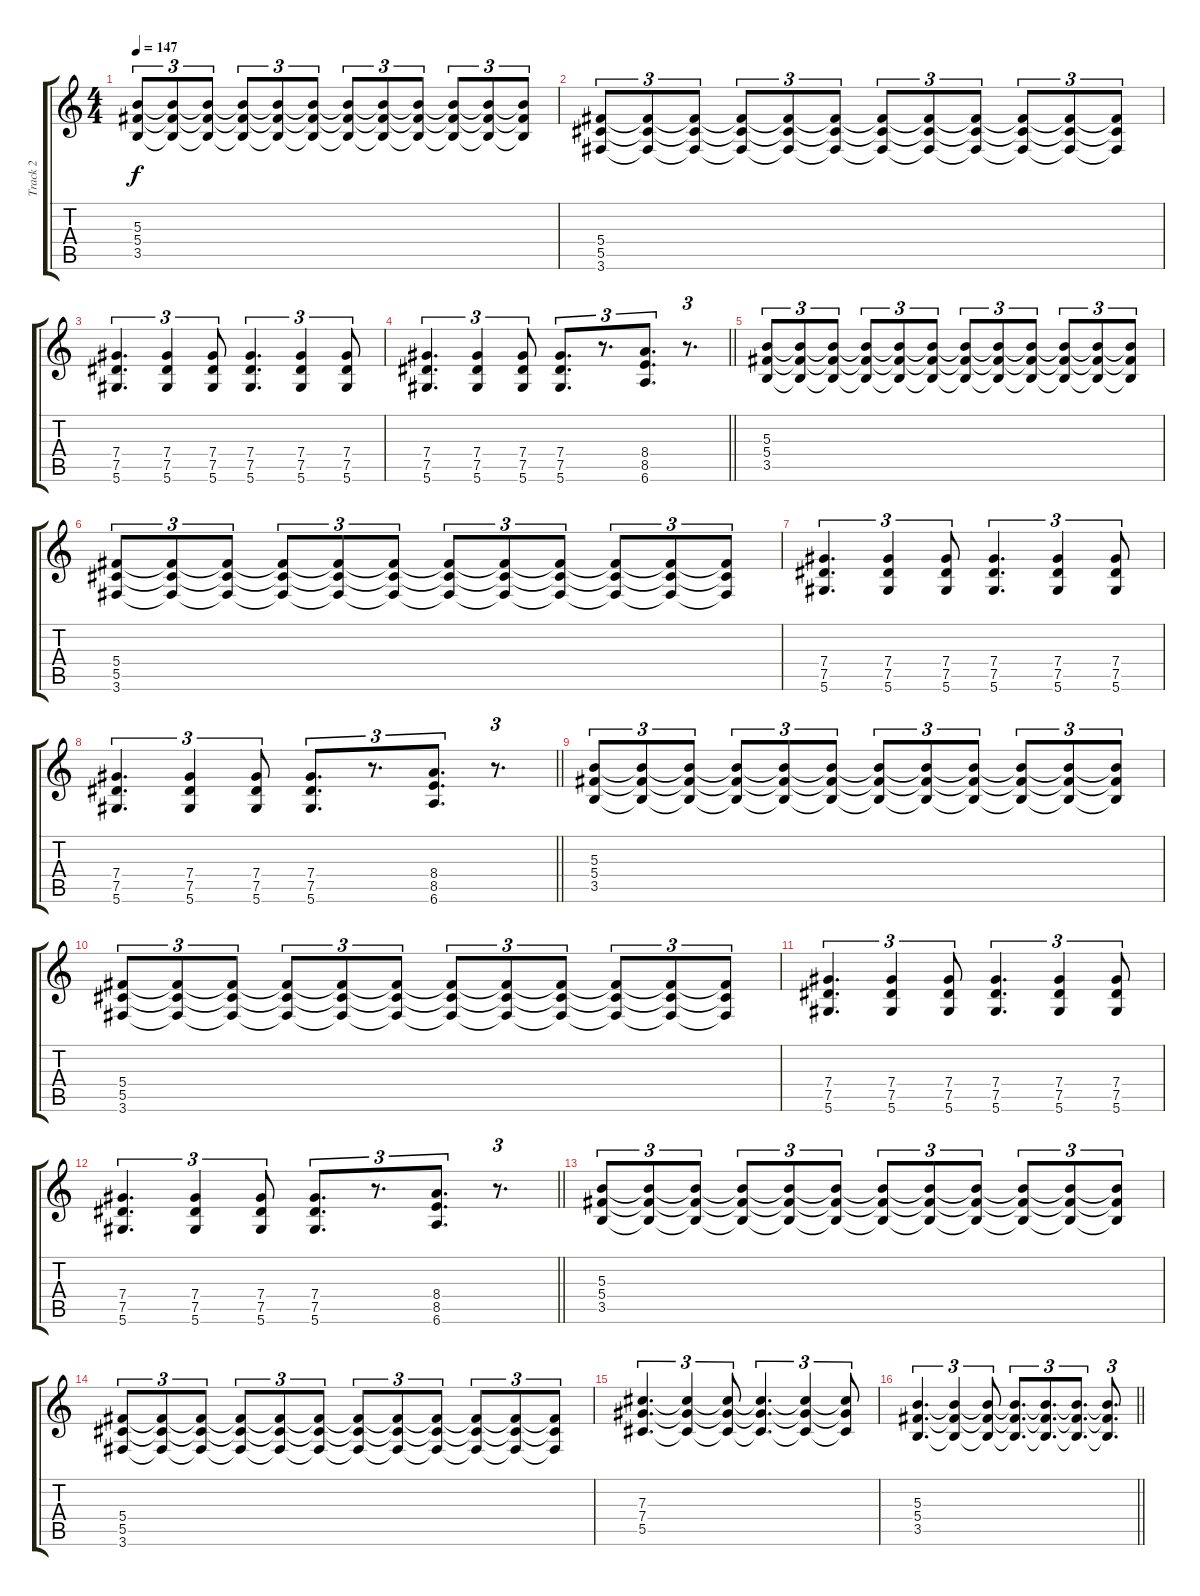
\track ("Track 2" "Track 2") {instrument distortionguitar}
\staff {score tabs}
\tuning (Eb4 Bb3 Gb3 Db3 Ab2 Eb2) {hide}
\ts (4 4)
\tempo 147
\clef g2
\ks c
(5.3 5.4 3.5).8{tu (3 2) dy f} (5.3{t} 5.4{t} 3.5{t}).8{tu (3 2)} (5.3{t} 5.4{t} 3.5{t}).8{tu (3 2)} (5.3{t} 5.4{t} 3.5{t}).8{tu (3 2)} (5.3{t} 5.4{t} 3.5{t}).8{tu (3 2)} (5.3{t} 5.4{t} 3.5{t}).8{tu (3 2)} (5.3{t} 5.4{t} 3.5{t}).8{tu (3 2)} (5.3{t} 5.4{t} 3.5{t}).8{tu (3 2)} (5.3{t} 5.4{t} 3.5{t}).8{tu (3 2)} (5.3{t} 5.4{t} 3.5{t}).8{tu (3 2)} (5.3{t} 5.4{t} 3.5{t}).8{tu (3 2)} (5.3{t} 5.4{t} 3.5{t}).8{tu (3 2)} |
(5.4 5.5 3.6).8{tu (3 2)} (5.4{t} 5.5{t} 3.6{t}).8{tu (3 2)} (5.4{t} 5.5{t} 3.6{t}).8{tu (3 2)} (5.4{t} 5.5{t} 3.6{t}).8{tu (3 2)} (5.4{t} 5.5{t} 3.6{t}).8{tu (3 2)} (5.4{t} 5.5{t} 3.6{t}).8{tu (3 2)} (5.4{t} 5.5{t} 3.6{t}).8{tu (3 2)} (5.4{t} 5.5{t} 3.6{t}).8{tu (3 2)} (5.4{t} 5.5{t} 3.6{t}).8{tu (3 2)} (5.4{t} 5.5{t} 3.6{t}).8{tu (3 2)} (5.4{t} 5.5{t} 3.6{t}).8{tu (3 2)} (5.4{t} 5.5{t} 3.6{t}).8{tu (3 2)} |
(7.4 7.5 5.6).4{d tu (3 2)} (7.4 7.5 5.6).4{tu (3 2)} (7.4 7.5 5.6).8{tu (3 2)} (7.4 7.5 5.6).4{d tu (3 2)} (7.4 7.5 5.6).4{tu (3 2)} (7.4 7.5 5.6).8{tu (3 2)} |
\barLineRight lightlight
(7.4 7.5 5.6).4{d tu (3 2)} (7.4 7.5 5.6).4{tu (3 2)} (7.4 7.5 5.6).8{tu (3 2)} (7.4 7.5 5.6).8{d tu (3 2)} r.8{d tu (3 2)} (8.4 8.5 6.6).8{d tu (3 2)} r.8{d tu (3 2)} |
(5.3 5.4 3.5).8{tu (3 2)} (5.3{t} 5.4{t} 3.5{t}).8{tu (3 2)} (5.3{t} 5.4{t} 3.5{t}).8{tu (3 2)} (5.3{t} 5.4{t} 3.5{t}).8{tu (3 2)} (5.3{t} 5.4{t} 3.5{t}).8{tu (3 2)} (5.3{t} 5.4{t} 3.5{t}).8{tu (3 2)} (5.3{t} 5.4{t} 3.5{t}).8{tu (3 2)} (5.3{t} 5.4{t} 3.5{t}).8{tu (3 2)} (5.3{t} 5.4{t} 3.5{t}).8{tu (3 2)} (5.3{t} 5.4{t} 3.5{t}).8{tu (3 2)} (5.3{t} 5.4{t} 3.5{t}).8{tu (3 2)} (5.3{t} 5.4{t} 3.5{t}).8{tu (3 2)} |
(5.4 5.5 3.6).8{tu (3 2)} (5.4{t} 5.5{t} 3.6{t}).8{tu (3 2)} (5.4{t} 5.5{t} 3.6{t}).8{tu (3 2)} (5.4{t} 5.5{t} 3.6{t}).8{tu (3 2)} (5.4{t} 5.5{t} 3.6{t}).8{tu (3 2)} (5.4{t} 5.5{t} 3.6{t}).8{tu (3 2)} (5.4{t} 5.5{t} 3.6{t}).8{tu (3 2)} (5.4{t} 5.5{t} 3.6{t}).8{tu (3 2)} (5.4{t} 5.5{t} 3.6{t}).8{tu (3 2)} (5.4{t} 5.5{t} 3.6{t}).8{tu (3 2)} (5.4{t} 5.5{t} 3.6{t}).8{tu (3 2)} (5.4{t} 5.5{t} 3.6{t}).8{tu (3 2)} |
(7.4 7.5 5.6).4{d tu (3 2)} (7.4 7.5 5.6).4{tu (3 2)} (7.4 7.5 5.6).8{tu (3 2)} (7.4 7.5 5.6).4{d tu (3 2)} (7.4 7.5 5.6).4{tu (3 2)} (7.4 7.5 5.6).8{tu (3 2)} |
\barLineRight lightlight
(7.4 7.5 5.6).4{d tu (3 2)} (7.4 7.5 5.6).4{tu (3 2)} (7.4 7.5 5.6).8{tu (3 2)} (7.4 7.5 5.6).8{d tu (3 2)} r.8{d tu (3 2)} (8.4 8.5 6.6).8{d tu (3 2)} r.8{d tu (3 2)} |
(5.3 5.4 3.5).8{tu (3 2)} (5.3{t} 5.4{t} 3.5{t}).8{tu (3 2)} (5.3{t} 5.4{t} 3.5{t}).8{tu (3 2)} (5.3{t} 5.4{t} 3.5{t}).8{tu (3 2)} (5.3{t} 5.4{t} 3.5{t}).8{tu (3 2)} (5.3{t} 5.4{t} 3.5{t}).8{tu (3 2)} (5.3{t} 5.4{t} 3.5{t}).8{tu (3 2)} (5.3{t} 5.4{t} 3.5{t}).8{tu (3 2)} (5.3{t} 5.4{t} 3.5{t}).8{tu (3 2)} (5.3{t} 5.4{t} 3.5{t}).8{tu (3 2)} (5.3{t} 5.4{t} 3.5{t}).8{tu (3 2)} (5.3{t} 5.4{t} 3.5{t}).8{tu (3 2)} |
(5.4 5.5 3.6).8{tu (3 2)} (5.4{t} 5.5{t} 3.6{t}).8{tu (3 2)} (5.4{t} 5.5{t} 3.6{t}).8{tu (3 2)} (5.4{t} 5.5{t} 3.6{t}).8{tu (3 2)} (5.4{t} 5.5{t} 3.6{t}).8{tu (3 2)} (5.4{t} 5.5{t} 3.6{t}).8{tu (3 2)} (5.4{t} 5.5{t} 3.6{t}).8{tu (3 2)} (5.4{t} 5.5{t} 3.6{t}).8{tu (3 2)} (5.4{t} 5.5{t} 3.6{t}).8{tu (3 2)} (5.4{t} 5.5{t} 3.6{t}).8{tu (3 2)} (5.4{t} 5.5{t} 3.6{t}).8{tu (3 2)} (5.4{t} 5.5{t} 3.6{t}).8{tu (3 2)} |
(7.4 7.5 5.6).4{d tu (3 2)} (7.4 7.5 5.6).4{tu (3 2)} (7.4 7.5 5.6).8{tu (3 2)} (7.4 7.5 5.6).4{d tu (3 2)} (7.4 7.5 5.6).4{tu (3 2)} (7.4 7.5 5.6).8{tu (3 2)} |
\barLineRight lightlight
(7.4 7.5 5.6).4{d tu (3 2)} (7.4 7.5 5.6).4{tu (3 2)} (7.4 7.5 5.6).8{tu (3 2)} (7.4 7.5 5.6).8{d tu (3 2)} r.8{d tu (3 2)} (8.4 8.5 6.6).8{d tu (3 2)} r.8{d tu (3 2)} |
(5.3 5.4 3.5).8{tu (3 2)} (5.3{t} 5.4{t} 3.5{t}).8{tu (3 2)} (5.3{t} 5.4{t} 3.5{t}).8{tu (3 2)} (5.3{t} 5.4{t} 3.5{t}).8{tu (3 2)} (5.3{t} 5.4{t} 3.5{t}).8{tu (3 2)} (5.3{t} 5.4{t} 3.5{t}).8{tu (3 2)} (5.3{t} 5.4{t} 3.5{t}).8{tu (3 2)} (5.3{t} 5.4{t} 3.5{t}).8{tu (3 2)} (5.3{t} 5.4{t} 3.5{t}).8{tu (3 2)} (5.3{t} 5.4{t} 3.5{t}).8{tu (3 2)} (5.3{t} 5.4{t} 3.5{t}).8{tu (3 2)} (5.3{t} 5.4{t} 3.5{t}).8{tu (3 2)} |
(5.4 5.5 3.6).8{tu (3 2)} (5.4{t} 5.5{t} 3.6{t}).8{tu (3 2)} (5.4{t} 5.5{t} 3.6{t}).8{tu (3 2)} (5.4{t} 5.5{t} 3.6{t}).8{tu (3 2)} (5.4{t} 5.5{t} 3.6{t}).8{tu (3 2)} (5.4{t} 5.5{t} 3.6{t}).8{tu (3 2)} (5.4{t} 5.5{t} 3.6{t}).8{tu (3 2)} (5.4{t} 5.5{t} 3.6{t}).8{tu (3 2)} (5.4{t} 5.5{t} 3.6{t}).8{tu (3 2)} (5.4{t} 5.5{t} 3.6{t}).8{tu (3 2)} (5.4{t} 5.5{t} 3.6{t}).8{tu (3 2)} (5.4{t} 5.5{t} 3.6{t}).8{tu (3 2)} |
(7.3 7.4 5.5).4{d tu (3 2)} (7.3{t} 7.4{t} 5.5{t}).4{tu (3 2)} (7.3{t} 7.4{t} 5.5{t}).8{tu (3 2)} (7.3{t} 7.4{t} 5.5{t}).4{d tu (3 2)} (7.3{t} 7.4{t} 5.5{t}).4{tu (3 2)} (7.3{t} 7.4{t} 5.5{t}).8{tu (3 2)} |
\barLineRight lightlight
(5.3 5.4 3.5).4{d tu (3 2)} (5.3{t} 5.4{t} 3.5{t}).4{tu (3 2)} (5.3{t} 5.4{t} 3.5{t}).8{tu (3 2)} (5.3{t} 5.4{t} 3.5{t}).8{d tu (3 2)} (5.3{t} 5.4{t} 3.5{t}).8{d tu (3 2)} (5.3{t} 5.4{t} 3.5{t}).8{d tu (3 2)} (5.3{t} 5.4{t} 3.5{t}).8{d tu (3 2)}
